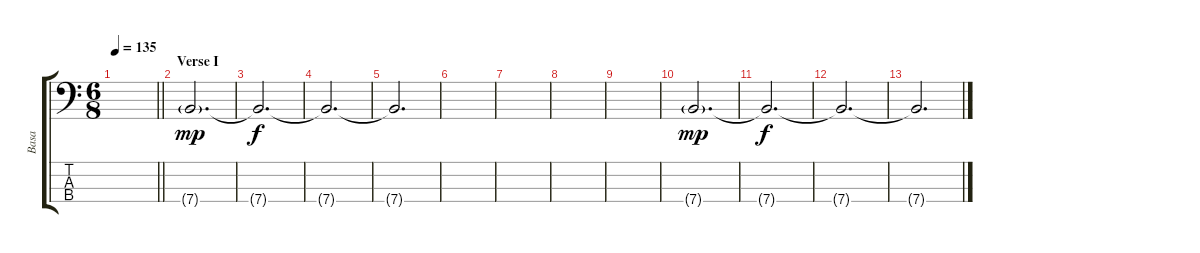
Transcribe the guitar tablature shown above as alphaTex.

\track ("Basa" "Basa") {instrument electricbassfinger}
\staff {score tabs}
\tuning (G2 D2 A1 E1) {hide}
\ts (6 8)
\tempo 135
\clef f4
\barLineRight lightlight
\ks c
|
\section ("" "Verse I")
7.4{g}.2{d dy mp} |
7.4{t}.2{d dy f} |
7.4{t}.2{d} |
7.4{t}.2{d} |
|
|
|
|
7.4{g}.2{d dy mp} |
7.4{t}.2{d dy f} |
7.4{t}.2{d} |
7.4{t}.2{d}
